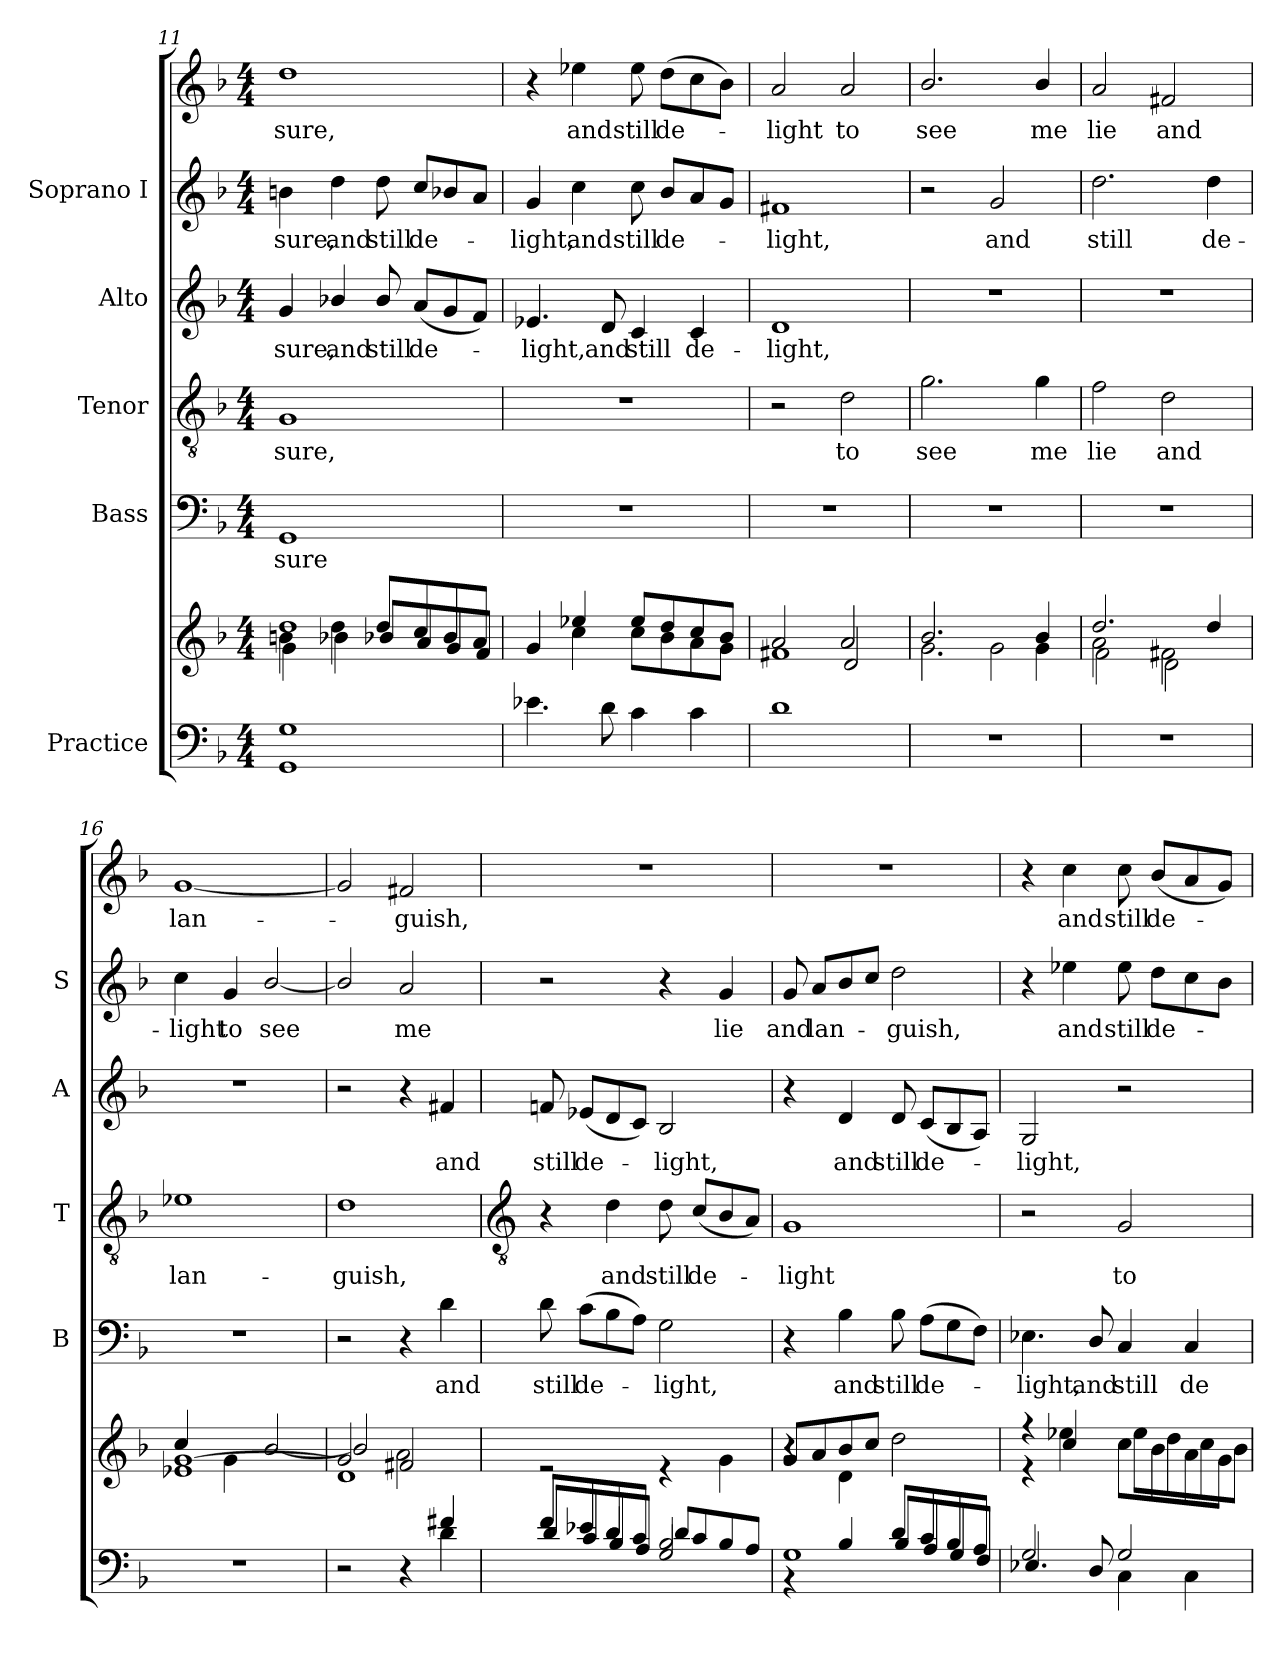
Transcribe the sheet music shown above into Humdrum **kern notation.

**kern	**kern	**kern	**text	**kern	**text	**kern	**text	**kern	**text	**kern	**text
*part5	*part5	*part4	*part4	*part3	*part3	*part2	*part2	*part1	*part1	*part1	*part1
*staff7	*staff6	*staff5	*staff5	*staff4	*staff4	*staff3	*staff3	*staff2	*staff2	*staff1	*staff1
*I"Practice	*	*I"Bass	*	*I"Tenor	*	*I"Alto	*	*I"Soprano I	*	*	*
*	*	*I'B	*	*I'T	*	*I'A	*	*I'S	*	*	*
!!LO:LB:g=z
*clefF4	*clefG2	*clefF4	*	*clefGv2	*	*clefG2	*	*clefG2	*	*clefG2	*
*k[b-]	*k[b-]	*k[b-]	*	*k[b-]	*	*k[b-]	*	*k[b-]	*	*k[b-]	*
*F:	*F:	*F:	*	*F:	*	*F:	*	*F:	*	*F:	*
*M4/4	*M4/4	*M4/4	*	*M4/4	*	*M4/4	*	*M4/4	*	*M4/4	*
=11	=11	=11	=11	=11	=11	=11	=11	=11	=11	=11	=11
*^	*^	*	*	*	*	*	*	*	*	*	*
*	*	*	*^	*	*	*	*	*	*	*	*	*	*
!	!	!	!	!	!	!LO:LY:b	!	!LO:LY:b	!	!LO:LY:b	!	!LO:LY:b	!	!LO:LY:b
1G	1GG	1dd	4bn	4g\	1GG	-sure	1G	-sure,	4g	sure,	4bn	sure,	1dd	sure,
!	!	!	!	!	!	!	!	!	!	!LO:LY:b	!	!LO:LY:b	!	!
.	.	.	4dd	4b-\	.	.	.	.	4b-X/	and	4dd	and	.	.
!	!	!	!	!	!	!	!	!	!	!LO:LY:b	!	!LO:LY:b	!	!
.	.	.	8dd/L	8b-X/L	.	.	.	.	8b-/	still	8dd	still	.	.
!	!	!	!	!	!	!	!	!	!	!LO:LY:b	!	!LO:LY:b	!	!
.	.	.	8cc/	8a	.	.	.	.	(<8aL	de-	8cc/L	de-	.	.
.	.	.	8b-/	8g	.	.	.	.	8g	.	8b-X/	.	.	.
.	.	.	8a/J	8fJ	.	.	.	.	8fJ)	.	8a/J	.	.	.
=12	=12	=12	=12	=12	=12	=12	=12	=12	=12	=12	=12	=12	=12	=12
*	*^	*	*	*	*	*	*	*	*	*	*	*	*	*
!	!	!	!	!	!	!	!	!	!	!	!LO:LY:b	!	!LO:LY:b	!	!
*	*	*	*	*v	*v	*	*	*	*	*	*	*	*	*	*
4.e-X\	1ryy	1ryy	4ryy	4g	1r	.	1r	.	4.e-X	light,	4g	light,	4r	.
!	!	!	!	!	!	!	!	!	!	!	!	!LO:LY:b	!	!LO:LY:b
.	.	.	4ee-X	4cc	.	.	.	.	.	.	4cc	and	4ee-X	and
!	!	!	!	!	!	!	!	!	!	!LO:LY:b	!	!	!	!
8d\	.	.	.	.	.	.	.	.	8d	and	.	.	.	.
!	!	!	!	!	!	!	!	!	!	!LO:LY:b	!	!LO:LY:b	!	!LO:LY:b
4c\	.	.	8ee-L	8cc\L	.	.	.	.	4c	still	8cc	still	8ee-	still
!	!	!	!	!	!	!	!	!	!	!	!	!LO:LY:b	!	!LO:LY:b
.	.	.	8dd	8b-\	.	.	.	.	.	.	8b-L	de-	(>8ddL	de-
!	!	!	!	!	!	!	!	!	!	!LO:LY:b	!	!	!	!
4c\	.	.	8cc	8a\	.	.	.	.	4c	de-	8a	.	8cc	.
.	.	.	8b-J	8g\J	.	.	.	.	.	.	8gJ	.	8b-J)	.
=13	=13	=13	=13	=13	=13	=13	=13	=13	=13	=13	=13	=13	=13	=13
*	*	*	*	*^	*	*	*	*	*	*	*	*	*	*
!	!	!	!	!	!	!	!	!	!	!	!LO:LY:b	!	!LO:LY:b	!	!LO:LY:b
1d	2ryy	1ryy	2a	1f#X	2ryy	1r	.	2r	.	1d	-light,	1f#X	light,	2a	light
!	!	!	!	!	!	!	!	!	!LO:LY:b	!	!	!	!	!	!LO:LY:b
.	2ryy	.	2a	.	2d	.	.	2d	to	.	.	.	.	2a	to
*	*v	*v	*	*	*	*	*	*	*	*	*	*	*	*	*
=14	=14	=14	=14	=14	=14	=14	=14	=14	=14	=14	=14	=14	=14	=14
*	*	*	*	*^	*	*	*	*	*	*	*	*	*	*
!	!	!	!	!	!	!	!	!	!LO:LY:b	!	!	!	!	!	!LO:LY:b
*v	*v	*	*	*	*	*	*	*	*	*	*	*	*	*	*
1r	2.b-/	2ryy	1ryy	2.g	1r	.	2.g	see	1r	.	2r	.	2.b-/	see
!	!	!	!	!	!	!	!	!	!	!	!	!LO:LY:b	!	!
.	.	2g\	.	.	.	.	.	.	.	.	2g	and	.	.
!	!	!	!	!	!	!	!	!LO:LY:b	!	!	!	!	!	!LO:LY:b
.	4b-/	.	.	4g	.	.	4g	me	.	.	.	.	4b-/	me
=15	=15	=15	=15	=15	=15	=15	=15	=15	=15	=15	=15	=15	=15	=15
!	!	!	!	!	!	!	!	!LO:LY:b	!	!	!	!LO:LY:b	!	!LO:LY:b
1r	2a\	2.dd/	1ryy	2f\	1r	.	2f	lie	1r	.	2.dd	still	2a	lie
!	!	!	!	!	!	!	!	!LO:LY:b	!	!	!	!	!	!LO:LY:b
.	2f#X\	.	.	2d\	.	.	2d	and	.	.	.	.	2f#X	and
!	!	!	!	!	!	!	!	!	!	!	!	!LO:LY:b	!	!
.	.	4dd/	.	.	.	.	.	.	.	.	4dd	de-	.	.
=16	=16	=16	=16	=16	=16	=16	=16	=16	=16	=16	=16	=16	=16	=16
!	!	!	!	!	!	!	!	!LO:LY:b	!	!	!	!LO:LY:b	!	!LO:LY:b
1r	[1g	4cc/	1ryy	1e-X	1r	.	1e-X	lan-	1r	.	4cc	light	[1g	-lan-
!	!	!	!	!	!	!	!	!	!	!	!	!LO:LY:b	!	!
.	.	4g	.	.	.	.	.	.	.	.	4g	to	.	.
!	!	!	!	!	!	!	!	!	!	!	!	!LO:LY:b	!	!
.	.	[2b-/	.	.	.	.	.	.	.	.	[2b-/	see	.	.
=17	=17	=17	=17	=17	=17	=17	=17	=17	=17	=17	=17	=17	=17	=17
*^	*	*	*	*	*	*	*	*	*	*	*	*	*	*
!	!	!	!	!	!	!	!	!	!LO:LY:b	!	!	!	!	!	!
2.ryy	2r	2g]	2b-/]	2ryy	1d	2r	.	1d	-guish,	2r	.	2b-/]	.	2g]	.
!	!	!	!	!	!	!	!	!	!	!	!	!	!LO:LY:b	!	!LO:LY:b
.	4r	2f#X	2a	4ryy	.	4r	.	.	.	4r	.	2a	me	2f#X	guish,
!	!	!	!	!	!	!	!LO:LY:b	!	!	!	!LO:LY:b	!	!	!	!
4f#X	4d	.	.	4ryy	.	4d	and	.	.	4f#X	and	.	.	.	.
*v	*v	*	*	*	*	*	*	*	*	*	*	*	*	*	*
*	*v	*v	*v	*v	*	*	*	*	*	*	*	*	*	*
!!LO:LB:g=z
=18	=18	=18	=18	=18	=18	=18	=18	=18	=18	=18	=18
*	*	*	*	*clefGv2	*	*	*	*	*	*	*
*^	*^	*	*	*	*	*	*	*	*	*	*
*	*^	*	*^	*	*	*	*	*	*	*	*	*	*
!	!	!	!	!	!	!	!LO:LY:b	!	!	!	!LO:LY:b	!	!	!	!
*	*	*	*	*v	*v	*	*	*	*	*	*	*	*	*	*
8fL	4ryy	8dL	1ryy	2r	8d	still	4r	.	8fn	still	2r	.	1r	.
!	!	!	!	!	!	!LO:LY:b	!	!	!	!LO:LY:b	!	!	!	!
8e-X	.	8c	.	.	(>8cL	de-	.	.	(<8e-XL	de-	.	.	.	.
!	!	!	!	!	!	!	!	!LO:LY:b	!	!	!	!	!	!
8d	4d/	8B-	.	.	8B-	.	4d	and	8d	.	.	.	.	.
8cJ	.	8AJ	.	.	8AJ)	.	.	.	8cJ)	.	.	.	.	.
!	!	!	!	!	!	!LO:LY:b	!	!LO:LY:b	!	!LO:LY:b	!	!	!	!
2B-	8d/L	2G	.	4r	2G	light,	8d	still	2B-	light,	4r	.	.	.
!	!	!	!	!	!	!	!	!LO:LY:b	!	!	!	!	!	!
.	8c/	.	.	.	.	.	(<8c/L	de-	.	.	.	.	.	.
!	!	!	!	!	!	!	!	!	!	!	!	!LO:LY:b	!	!
.	8B-/	.	.	4g	.	.	8B-/	.	.	.	4g	lie	.	.
.	8A/J	.	.	.	.	.	8A/J)	.	.	.	.	.	.	.
=19	=19	=19	=19	=19	=19	=19	=19	=19	=19	=19	=19	=19	=19	=19
*	*	*	*	*^	*	*	*	*	*	*	*	*	*	*
!	!	!	!	!	!	!	!	!	!LO:LY:b	!	!	!	!LO:LY:b	!	!
2ryy	1G	4r	1ryy	8gL	4r	4r	.	1G	light	4r	.	8g	and	1r	.
!	!	!	!	!	!	!	!	!	!	!	!	!	!LO:LY:b	!	!
.	.	.	.	8a/	.	.	.	.	.	.	.	8a/L	lan-	.	.
!	!	!	!	!	!	!	!LO:LY:b	!	!	!	!LO:LY:b	!	!	!	!
.	.	4B-/	.	8b-/	4d\	4B-	and	.	.	4d	and	8b-/	.	.	.
.	.	.	.	8cc/J	.	.	.	.	.	.	.	8cc/J	.	.	.
!	!	!	!	!	!	!	!LO:LY:b	!	!	!	!LO:LY:b	!	!LO:LY:b	!	!
8d/L	.	8B-/L	.	2dd\	2ryy	8B-	still	.	.	8d	still	2dd	guish,	.	.
!	!	!	!	!	!	!	!LO:LY:b	!	!	!	!LO:LY:b	!	!	!	!
8c/	.	8A/	.	.	.	(>8AL	de-	.	.	(<8cL	de-	.	.	.	.
8B-/	.	8G/	.	.	.	8G	.	.	.	8B-	.	.	.	.	.
8A/J	.	8F/J	.	.	.	8FJ)	.	.	.	8AJ)	.	.	.	.	.
=20	=20	=20	=20	=20	=20	=20	=20	=20	=20	=20	=20	=20	=20	=20	=20
!	!	!	!	!	!	!	!LO:LY:b	!	!	!	!LO:LY:b	!	!	!	!
2G	2ryy	4.E-X/	4r	4r	2ryy	4.E-X	light,	2r	.	2G	light,	4r	.	4r	.
!	!	!	!	!	!	!	!	!	!	!	!	!	!LO:LY:b	!	!LO:LY:b
.	.	.	4cc	4ee-X	.	.	.	.	.	.	.	4ee-X	and	4cc	and
!	!	!	!	!	!	!	!LO:LY:b	!	!	!	!	!	!	!	!
.	.	8D/	.	.	.	8D/	and	.	.	.	.	.	.	.	.
!	!	!	!	!	!	!	!LO:LY:b	!	!LO:LY:b	!	!	!	!LO:LY:b	!	!LO:LY:b
2ryy	2G/	4C\	8cc\L	8ee-L	2ryy	4C	still	2G	to	2r	.	8ee-	still	8cc	still
!	!	!	!	!	!	!	!	!	!	!	!	!	!LO:LY:b	!	!LO:LY:b
.	.	.	8b-\	8dd	.	.	.	.	.	.	.	8ddL	de-	(<8b-L	de-
!	!	!	!	!	!	!	!LO:LY:b	!	!	!	!	!	!	!	!
.	.	4C\	8a\	8cc	.	4C	de-	.	.	.	.	8cc	.	8a	.
.	.	.	8g\J	8b-J	.	.	.	.	.	.	.	8b-J	.	8gJ)	.
*v	*v	*v	*	*	*	*	*	*	*	*	*	*	*	*	*
*	*v	*v	*v	*	*	*	*	*	*	*	*	*	*
=	=	=	=	=	=	=	=	=	=	=	=
*-	*-	*-	*-	*-	*-	*-	*-	*-	*-	*-	*-
